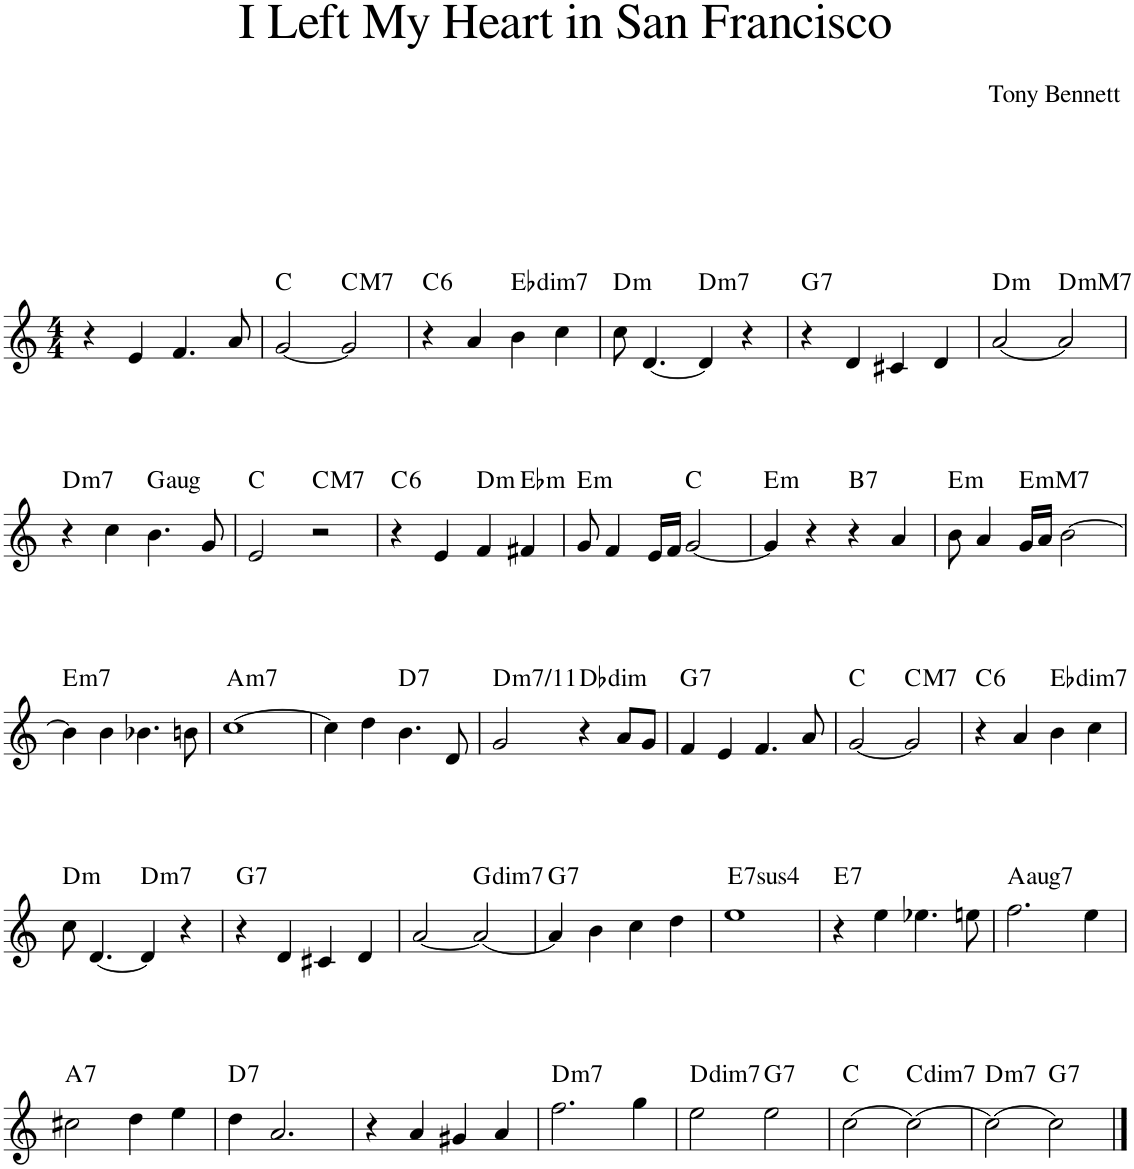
**kern	**harte
*part1	*part1
*staff1	*
*I"Piano	*
*I'Pno.	*
*clefG2	*
*k[]	*
*M4/4	*
=1	=1
4r	.
4e/	.
4.f/	.
8a/	.
=2	=2
[2g/	C:maj
!	!LO:H:kt=M7
2g/]	C:maj7
=3	=3
!	!LO:H:kt=6
4r	C:maj6
4a/	.
!	!LO:H:kt=dim7
4b\	Eb:dim7
4cc\	.
=4	=4
!	!LO:H:kt=m
8cc\	D:min
[4.d/	.
!	!LO:H:kt=m7
4d/]	D:min7
4r	.
=5	=5
!	!LO:H:kt=7
4r	G:7
4d/	.
4c#X/	.
4d/	.
=6	=6
!	!LO:H:kt=m
[2a/	D:min
!	!LO:H:kt=mM7
2a/]	D:minmaj7
!!LO:LB:g=z
=7	=7
!	!LO:H:kt=m7
4r	D:min7
4cc\	.
!	!LO:H:kt=aug
4.b\	G:aug
8g/	.
=8	=8
2e/	C:maj
!	!LO:H:kt=M7
2r	C:maj7
=9	=9
!	!LO:H:kt=6
4r	C:maj6
4e/	.
!	!LO:H:kt=m
4f/	D:min
!	!LO:H:kt=m
4f#X/	Eb:min
=10	=10
!	!LO:H:kt=m
8g/	E:min
4f/	.
16e/LL	.
16f/JJ	.
[2g/	C:maj
=11	=11
!	!LO:H:kt=m
4g/]	E:min
4r	.
!	!LO:H:kt=7
4r	B:7
4a/	.
=12	=12
!	!LO:H:kt=m
8b\	E:min
4a/	.
!	!LO:H:kt=mM7
16g/LL	E:minmaj7
16a/JJ	.
[2b\	.
!!LO:LB:g=z
=13	=13
!	!LO:H:kt=m7
4b\]	E:min7
4b\	.
4.b-X\	.
8bn\	.
=14	=14
!	!LO:H:kt=m7
[1cc	A:min7
=15	=15
4cc\]	.
4dd\	.
!	!LO:H:kt=7
4.b\	D:7
8d/	.
=16	=16
!	!LO:H:kt=m7/11
2g/	D:min
!	!LO:H:kt=dim
4r	Db:dim
8a/L	.
8g/J	.
=17	=17
!	!LO:H:kt=7
4f/	G:7
4e/	.
4.f/	.
8a/	.
=18	=18
[2g/	C:maj
!	!LO:H:kt=M7
2g/]	C:maj7
=19	=19
!	!LO:H:kt=6
4r	C:maj6
4a/	.
!	!LO:H:kt=dim7
4b\	Eb:dim7
4cc\	.
!!LO:LB:g=z
=20	=20
!	!LO:H:kt=m
8cc\	D:min
[4.d/	.
!	!LO:H:kt=m7
4d/]	D:min7
4r	.
=21	=21
!	!LO:H:kt=7
4r	G:7
4d/	.
4c#X/	.
4d/	.
=22	=22
[2a/	.
!	!LO:H:kt=dim7
2a/_	G:dim7
=23	=23
!	!LO:H:kt=7
4a/]	G:7
4b\	.
4cc\	.
4dd\	.
=24	=24
!	!LO:H:kt=74
1ee	E:sus4(7)
=25	=25
!	!LO:H:kt=7
4r	E:7
4ee\	.
4.ee-X\	.
8een\	.
=26	=26
!	!LO:H:kt=aug7
2.ff\	A:aug(b7)
4ee\	.
!!LO:LB:g=z
=27	=27
!	!LO:H:kt=7
2cc#X\	A:7
4dd\	.
4ee\	.
=28	=28
!	!LO:H:kt=7
4dd\	D:7
2.a/	.
=29	=29
4r	.
4a/	.
4g#X/	.
4a/	.
=30	=30
!	!LO:H:kt=m7
2.ff\	D:min7
4gg\	.
=31	=31
!	!LO:H:kt=dim7
2ee\	D:dim7
!	!LO:H:kt=7
2ee\	G:7
=32	=32
[2cc\	C:maj
!	!LO:H:kt=dim7
2cc\_	C:dim7
=33	=33
!	!LO:H:kt=m7
2cc\_	D:min7
!	!LO:H:kt=7
2cc\]	G:7
==	==
*-	*-
